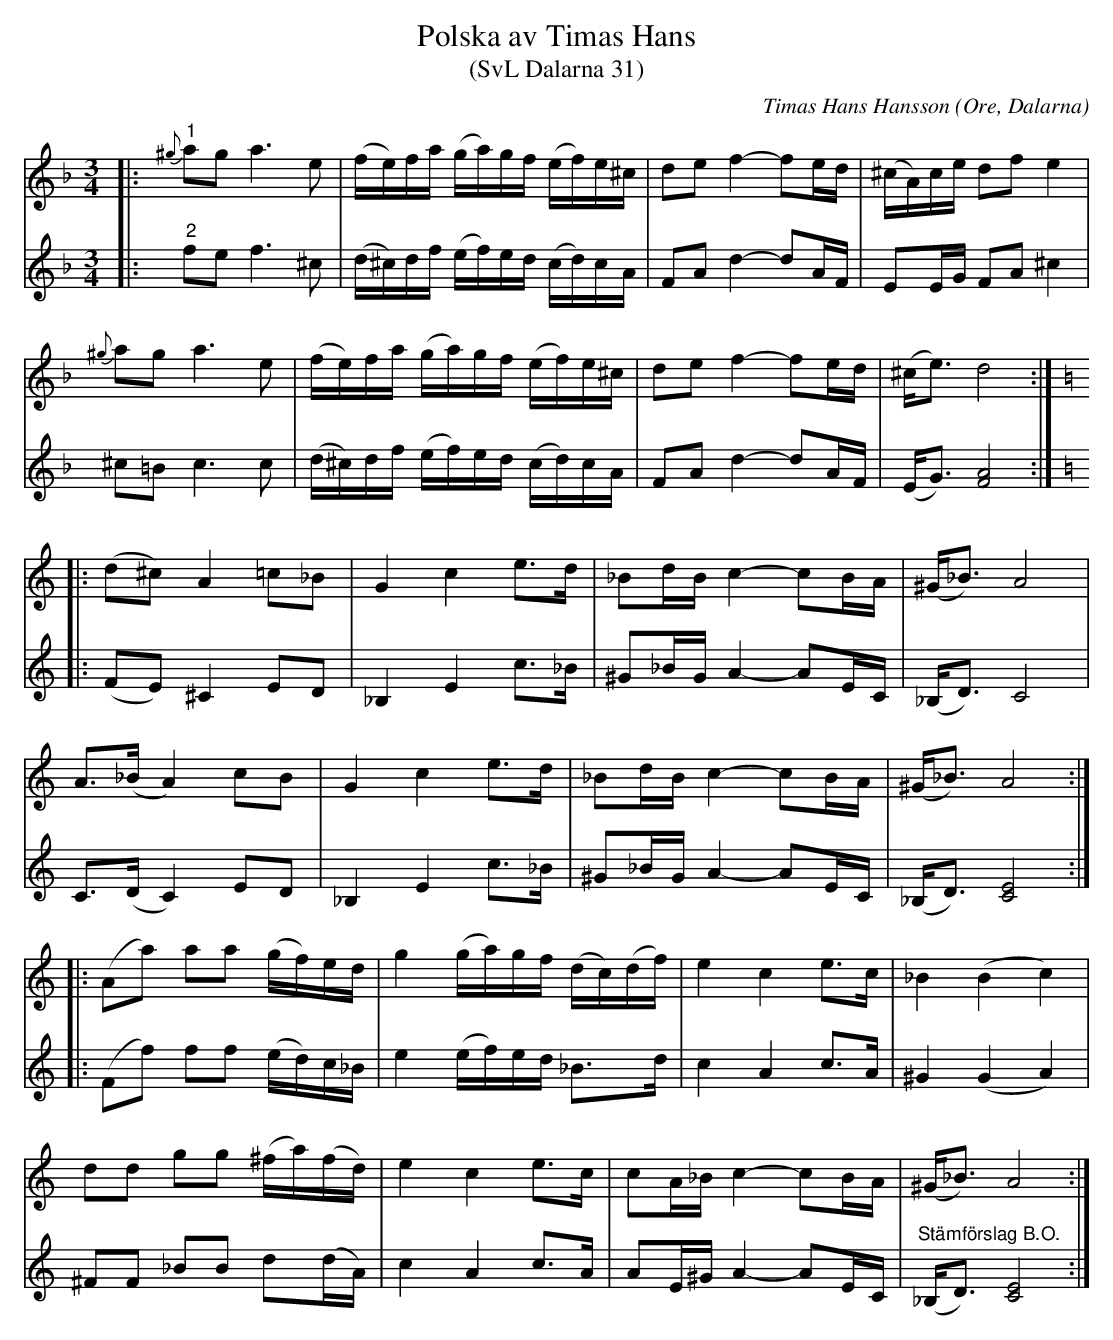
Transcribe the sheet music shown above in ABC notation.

X:1
T:Polska av Timas Hans
T:(SvL Dalarna 31)
C:Timas Hans Hansson
O:Ore, Dalarna
L:1/16
M:3/4
K:Dm
V:1
|:"^1"{^g} a2g2 a6 e2 | (fe)fa (ga)gf (ef)e^c | d2e2 f4- f2ed | (^cA)ce d2f2 e4 |
{^g} a2g2 a6 e2 | (fe)fa (ga)gf (ef)e^c | d2e2 f4- f2ed | (^c2<e2) d8 ::
[K:C] (d2^c2) A4 =c2_B2 | G4 c4 e2>d2 | _B2dB c4- c2BA | (^G2<_B2) A8 |
A2>(_B2 A4) c2B2 | G4 c4 e2>d2 | _B2dB c4- c2BA | (^G2<_B2) A8 ::
(A2a2) a2a2 (gf)ed | g4 (ga)gf (dc)(df) | e4 c4 e2>c2 | _B4 (B4 c4) |
d2d2 g2g2 (^fa)(fd) | e4 c4 e2>c2 | c2A_B c4- c2BA | (^G2<_B2) A8 :|
V:2
|:"^2" f2e2 f6 ^c2 | (d^c)df (ef)ed (cd)cA | F2A2 d4- d2AF | E2EG F2A2 ^c4 |
^c2=B2 c6 c2 | (d^c)df (ef)ed (cd)cA | F2A2 d4- d2AF | (E2<G2) [FA]8 ::
[K:C] (F2E2) ^C4 E2D2 | _B,4 E4 c2>_B2 | ^G2_BG A4- A2EC | (_B,2<D2) C8 |
C2>(D2 C4) E2D2 | _B,4 E4 c2>_B2 | ^G2_BG A4- A2EC | (_B,2<D2) [CE]8 ::
(F2f2) f2f2 (ed)c_B | e4 (ef)ed _B2>d2 | c4 A4 c2>A2 | ^G4 (G4 A4) |
^F2F2 _B2B2 d2(dA) | c4 A4 c2>A2 | A2E^G A4- A2EC |"^Stämförslag B.O." (_B,2<D2) [CE]8 :|
